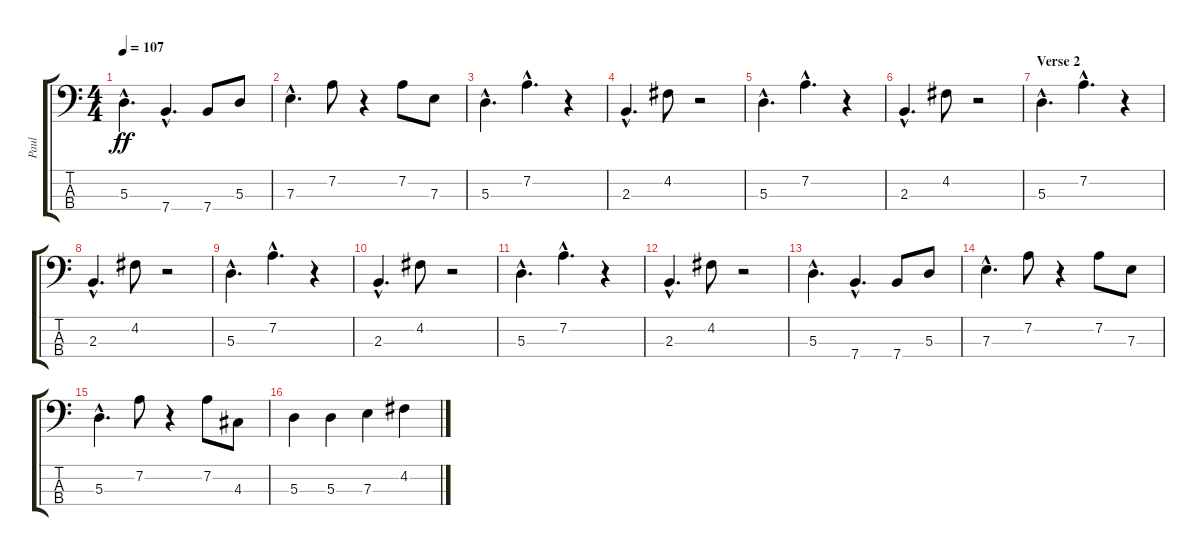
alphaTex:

\track ("Paul" "Paul") {instrument electricbassfinger}
\staff {score tabs}
\tuning (G2 D2 A1 E1) {hide}
\ts (4 4)
\tempo 107
\clef f4
\ks c
5.3{hac}.4{d dy ff} 7.4{hac}.4{d} 7.4.8 5.3.8 |
7.3{hac}.4{d} 7.2.8 r.4 7.2.8 7.3.8 |
5.3{hac}.4{d} 7.2{hac}.4{d} r.4 |
2.3{hac}.4{d} 4.2.8 r.2 |
5.3{hac}.4{d} 7.2{hac}.4{d} r.4 |
2.3{hac}.4{d} 4.2.8 r.2 |
\section ("" "Verse 2")
5.3{hac}.4{d} 7.2{hac}.4{d} r.4 |
2.3{hac}.4{d} 4.2.8 r.2 |
5.3{hac}.4{d} 7.2{hac}.4{d} r.4 |
2.3{hac}.4{d} 4.2.8 r.2 |
5.3{hac}.4{d} 7.2{hac}.4{d} r.4 |
2.3{hac}.4{d} 4.2.8 r.2 |
5.3{hac}.4{d} 7.4{hac}.4{d} 7.4.8 5.3.8 |
7.3{hac}.4{d} 7.2.8 r.4 7.2.8 7.3.8 |
5.3{hac}.4{d} 7.2.8 r.4 7.2.8 4.3.8 |
5.3.4 5.3.4 7.3.4 4.2.4
